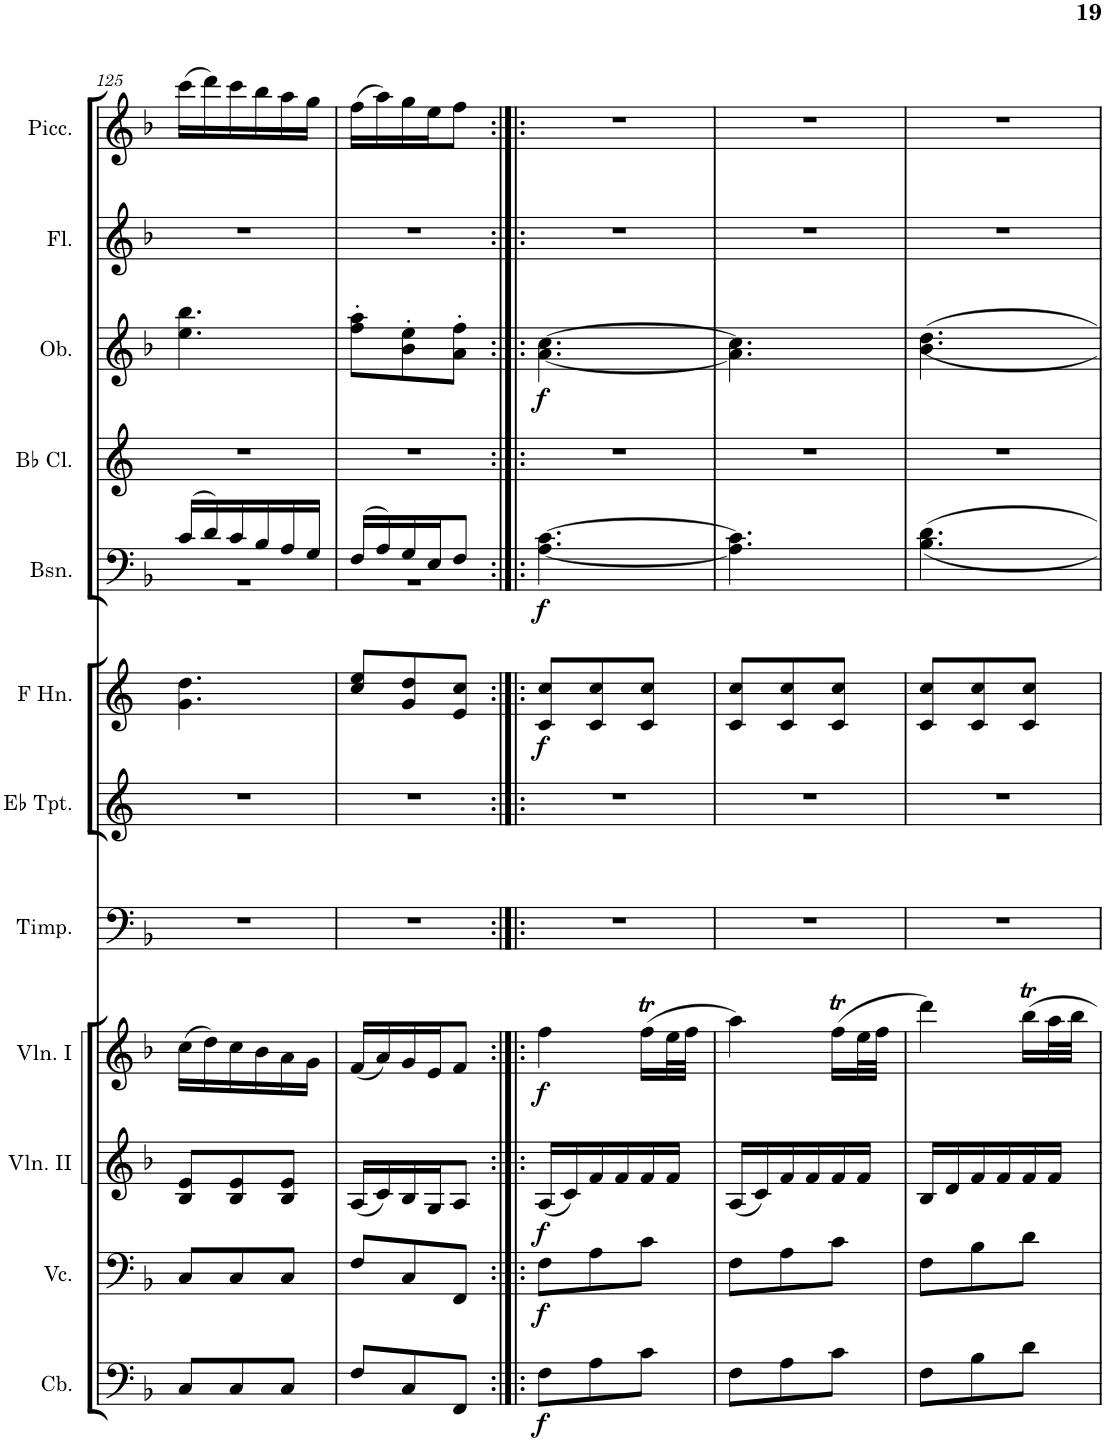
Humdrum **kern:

**kern	**dynam	**kern	**dynam	**kern	**dynam	**kern	**dynam	**kern	**kern	**kern	**dynam	**kern	**dynam	**kern	**kern	**dynam	**kern	**kern
*part12	*part12	*part11	*part11	*part10	*part10	*part9	*part9	*part8	*part7	*part6	*part6	*part5	*part5	*part4	*part3	*part3	*part2	*part1
*staff12	*staff12	*staff11	*staff11	*staff10	*staff10	*staff9	*staff9	*staff8	*staff7	*staff6	*staff6	*staff5	*staff5	*staff4	*staff3	*staff3	*staff2	*staff1
*I"Contrabasses	*	*I"Violoncellos	*	*I"Violins II	*	*I"Violins I	*	*I"Timpani	*I"Trumpets in D	*I"Horns in D	*	*I"Bassoons	*	*I"Clarinets in A	*I"Oboes	*	*I"Flutes	*I"Piccolo
*I'Cb.	*	*I'Vc.	*	*I'Vln. II	*	*I'Vln. I	*	*I'Timp.	*	*	*	*I'Bsn.	*	*	*I'Ob.	*	*I'Fl.	*I'Picc.
!!LO:PB:g=z
*clefF4	*	*clefF4	*	*clefG2	*	*clefG2	*	*clefF4	*clefG2	*clefG2	*	*clefF4	*	*clefG2	*clefG2	*	*clefG2	*clefG2
*Trd7c12	*	*	*	*	*	*	*	*	*Trd-2c-3	*Trd4c7	*	*	*	*Trd1c2	*	*	*	*Trd-7c-12
*k[b-]	*	*k[b-]	*	*k[b-]	*	*k[b-]	*	*k[b-]	*k[]	*k[]	*	*k[b-]	*	*k[]	*k[b-]	*	*k[b-]	*k[b-]
*M3/8	*	*M3/8	*	*M3/8	*	*M3/8	*	*M3/8	*M3/8	*M3/8	*	*M3/8	*	*M3/8	*M3/8	*	*M3/8	*M3/8
=125	=125	=125	=125	=125	=125	=125	=125	=125	=125	=125	=125	=125	=125	=125	=125	=125	=125	=125
*	*	*	*	*	*	*	*	*	*	*	*	*^	*	*	*	*	*	*
8C/L	.	8C/L	.	8B-/ 8e/L	.	(16cc\LL	.	4.r	4.r	4.g\ 4.dd\	.	(16c/LL	4.r	.	4.r	4.ee\ 4.bb-\	.	4.r	(16ccc\LL
.	.	.	.	.	.	16dd\)	.	.	.	.	.	16d/)	.	.	.	.	.	.	16ddd\)
8C/	.	8C/	.	8B-/ 8e/	.	16cc\	.	.	.	.	.	16c/	.	.	.	.	.	.	16ccc\
.	.	.	.	.	.	16b-\	.	.	.	.	.	16B-/	.	.	.	.	.	.	16bb-\
8C/J	.	8C/J	.	8B-/ 8e/J	.	16a\	.	.	.	.	.	16A/	.	.	.	.	.	.	16aa\
.	.	.	.	.	.	16g\JJ	.	.	.	.	.	16G/JJ	.	.	.	.	.	.	16gg\JJ
=126	=126	=126	=126	=126	=126	=126	=126	=126	=126	=126	=126	=126	=126	=126	=126	=126	=126	=126	=126
8F/L	.	8F/L	.	(16A/LL	.	(16f/LL	.	4.r	4.r	8cc/ 8ee/L	.	(16F/LL	4.r	.	4.r	8ff\' 8aa\'L	.	4.r	(16ff\LL
.	.	.	.	16c/)	.	16a/)	.	.	.	.	.	16A/)	.	.	.	.	.	.	16aa\)
8C/	.	8C/	.	16B-/	.	16g/	.	.	.	8g/ 8dd/	.	16G/	.	.	.	8b-\' 8ee\'	.	.	16gg\
.	.	.	.	16G/J	.	16e/J	.	.	.	.	.	16E/J	.	.	.	.	.	.	16ee\J
8FF/J	.	8FF/J	.	8A/J	.	8f/J	.	.	.	8e/ 8cc/J	.	8F/J	.	.	.	8a\' 8ff\'J	.	.	8ff\J
*	*	*	*	*	*	*	*	*	*	*	*	*v	*v	*	*	*	*	*	*
=127:|!|:	=127:|!|:	=127:|!|:	=127:|!|:	=127:|!|:	=127:|!|:	=127:|!|:	=127:|!|:	=127:|!|:	=127:|!|:	=127:|!|:	=127:|!|:	=127:|!|:	=127:|!|:	=127:|!|:	=127:|!|:	=127:|!|:	=127:|!|:	=127:|!|:
!	!LO:DY:b	!	!LO:DY:b	!	!LO:DY:b	!	!LO:DY:b	!	!	!	!LO:DY:b	!	!LO:DY:b	!	!	!LO:DY:b	!	!
8F\L	f	8F\L	f	(16A/LL	f	4ff\	f	4.r	4.r	8c/ 8cc/L	f	[4.A\ [4.c\	f	4.r	[4.a\ [4.cc\	f	4.r	4.r
.	.	.	.	16c/)	.	.	.	.	.	.	.	.	.	.	.	.	.	.
8A\	.	8A\	.	16f/	.	.	.	.	.	8c/ 8cc/	.	.	.	.	.	.	.	.
.	.	.	.	16f/	.	.	.	.	.	.	.	.	.	.	.	.	.	.
8c\J	.	8c\J	.	16f/	.	(16ffT\LL	.	.	.	8c/ 8cc/J	.	.	.	.	.	.	.	.
.	.	.	.	16f/JJ	.	32ee\L	.	.	.	.	.	.	.	.	.	.	.	.
.	.	.	.	.	.	32ff\JJJ	.	.	.	.	.	.	.	.	.	.	.	.
=128	=128	=128	=128	=128	=128	=128	=128	=128	=128	=128	=128	=128	=128	=128	=128	=128	=128	=128
8F\L	.	8F\L	.	(16A/LL	.	4aa\)	.	4.r	4.r	8c/ 8cc/L	.	4.A\] 4.c\]	.	4.r	4.a\] 4.cc\]	.	4.r	4.r
.	.	.	.	16c/)	.	.	.	.	.	.	.	.	.	.	.	.	.	.
8A\	.	8A\	.	16f/	.	.	.	.	.	8c/ 8cc/	.	.	.	.	.	.	.	.
.	.	.	.	16f/	.	.	.	.	.	.	.	.	.	.	.	.	.	.
8c\J	.	8c\J	.	16f/	.	(16ffT\LL	.	.	.	8c/ 8cc/J	.	.	.	.	.	.	.	.
.	.	.	.	16f/JJ	.	32ee\L	.	.	.	.	.	.	.	.	.	.	.	.
.	.	.	.	.	.	32ff\JJJ	.	.	.	.	.	.	.	.	.	.	.	.
=129	=129	=129	=129	=129	=129	=129	=129	=129	=129	=129	=129	=129	=129	=129	=129	=129	=129	=129
8F\L	.	8F\L	.	16B-/LL	.	4ddd\)	.	4.r	4.r	8c/ 8cc/L	.	4.B-\ 4.d\	.	4.r	4.b-\ 4.dd\	.	4.r	4.r
.	.	.	.	16d/	.	.	.	.	.	.	.	.	.	.	.	.	.	.
8B-\	.	8B-\	.	16f/	.	.	.	.	.	8c/ 8cc/	.	.	.	.	.	.	.	.
.	.	.	.	16f/	.	.	.	.	.	.	.	.	.	.	.	.	.	.
8d\J	.	8d\J	.	16f/	.	16bb-T\LL	.	.	.	8c/ 8cc/J	.	.	.	.	.	.	.	.
.	.	.	.	16f/JJ	.	32aa\L	.	.	.	.	.	.	.	.	.	.	.	.
.	.	.	.	.	.	32bb-\JJJ	.	.	.	.	.	.	.	.	.	.	.	.
=	=	=	=	=	=	=	=	=	=	=	=	=	=	=	=	=	=	=
*-	*-	*-	*-	*-	*-	*-	*-	*-	*-	*-	*-	*-	*-	*-	*-	*-	*-	*-
